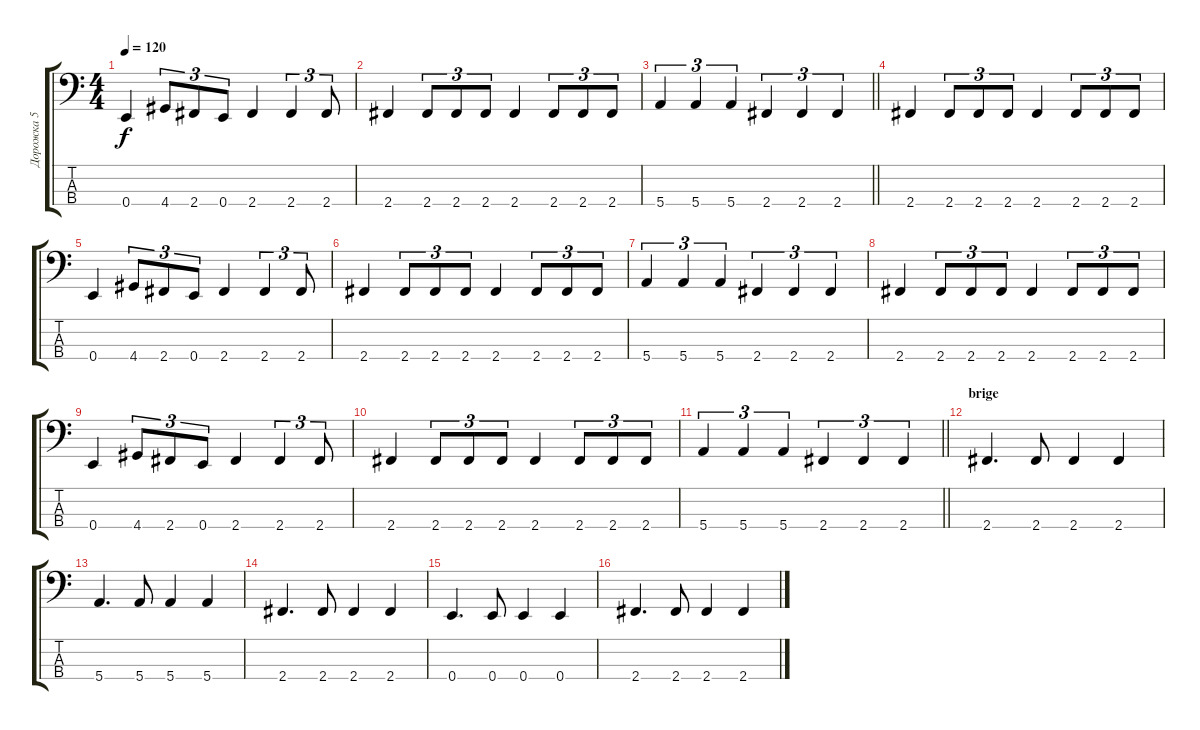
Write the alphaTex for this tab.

\track ("Дорожка 5" "Дорожка 5") {instrument electricbassfinger}
\staff {score tabs}
\tuning (G2 D2 A1 E1) {hide}
\ts (4 4)
\tempo 120
\clef f4
\ks c
0.4.4{dy f} 4.4.8{tu (3 2)} 2.4.8{tu (3 2)} 0.4.8{tu (3 2)} 2.4.4 2.4.4{tu (3 2)} 2.4.8{tu (3 2)} |
2.4.4 2.4.8{tu (3 2)} 2.4.8{tu (3 2)} 2.4.8{tu (3 2)} 2.4.4 2.4.8{tu (3 2)} 2.4.8{tu (3 2)} 2.4.8{tu (3 2)} |
\barLineRight lightlight
5.4.4{tu (3 2)} 5.4.4{tu (3 2)} 5.4.4{tu (3 2)} 2.4.4{tu (3 2)} 2.4.4{tu (3 2)} 2.4.4{tu (3 2)} |
2.4.4 2.4.8{tu (3 2)} 2.4.8{tu (3 2)} 2.4.8{tu (3 2)} 2.4.4 2.4.8{tu (3 2)} 2.4.8{tu (3 2)} 2.4.8{tu (3 2)} |
0.4.4 4.4.8{tu (3 2)} 2.4.8{tu (3 2)} 0.4.8{tu (3 2)} 2.4.4 2.4.4{tu (3 2)} 2.4.8{tu (3 2)} |
2.4.4 2.4.8{tu (3 2)} 2.4.8{tu (3 2)} 2.4.8{tu (3 2)} 2.4.4 2.4.8{tu (3 2)} 2.4.8{tu (3 2)} 2.4.8{tu (3 2)} |
5.4.4{tu (3 2)} 5.4.4{tu (3 2)} 5.4.4{tu (3 2)} 2.4.4{tu (3 2)} 2.4.4{tu (3 2)} 2.4.4{tu (3 2)} |
2.4.4 2.4.8{tu (3 2)} 2.4.8{tu (3 2)} 2.4.8{tu (3 2)} 2.4.4 2.4.8{tu (3 2)} 2.4.8{tu (3 2)} 2.4.8{tu (3 2)} |
0.4.4 4.4.8{tu (3 2)} 2.4.8{tu (3 2)} 0.4.8{tu (3 2)} 2.4.4 2.4.4{tu (3 2)} 2.4.8{tu (3 2)} |
2.4.4 2.4.8{tu (3 2)} 2.4.8{tu (3 2)} 2.4.8{tu (3 2)} 2.4.4 2.4.8{tu (3 2)} 2.4.8{tu (3 2)} 2.4.8{tu (3 2)} |
\barLineRight lightlight
5.4.4{tu (3 2)} 5.4.4{tu (3 2)} 5.4.4{tu (3 2)} 2.4.4{tu (3 2)} 2.4.4{tu (3 2)} 2.4.4{tu (3 2)} |
\section ("" "brige")
2.4.4{d} 2.4.8 2.4.4 2.4.4 |
5.4.4{d} 5.4.8 5.4.4 5.4.4 |
2.4.4{d} 2.4.8 2.4.4 2.4.4 |
0.4.4{d} 0.4.8 0.4.4 0.4.4 |
2.4.4{d} 2.4.8 2.4.4 2.4.4
